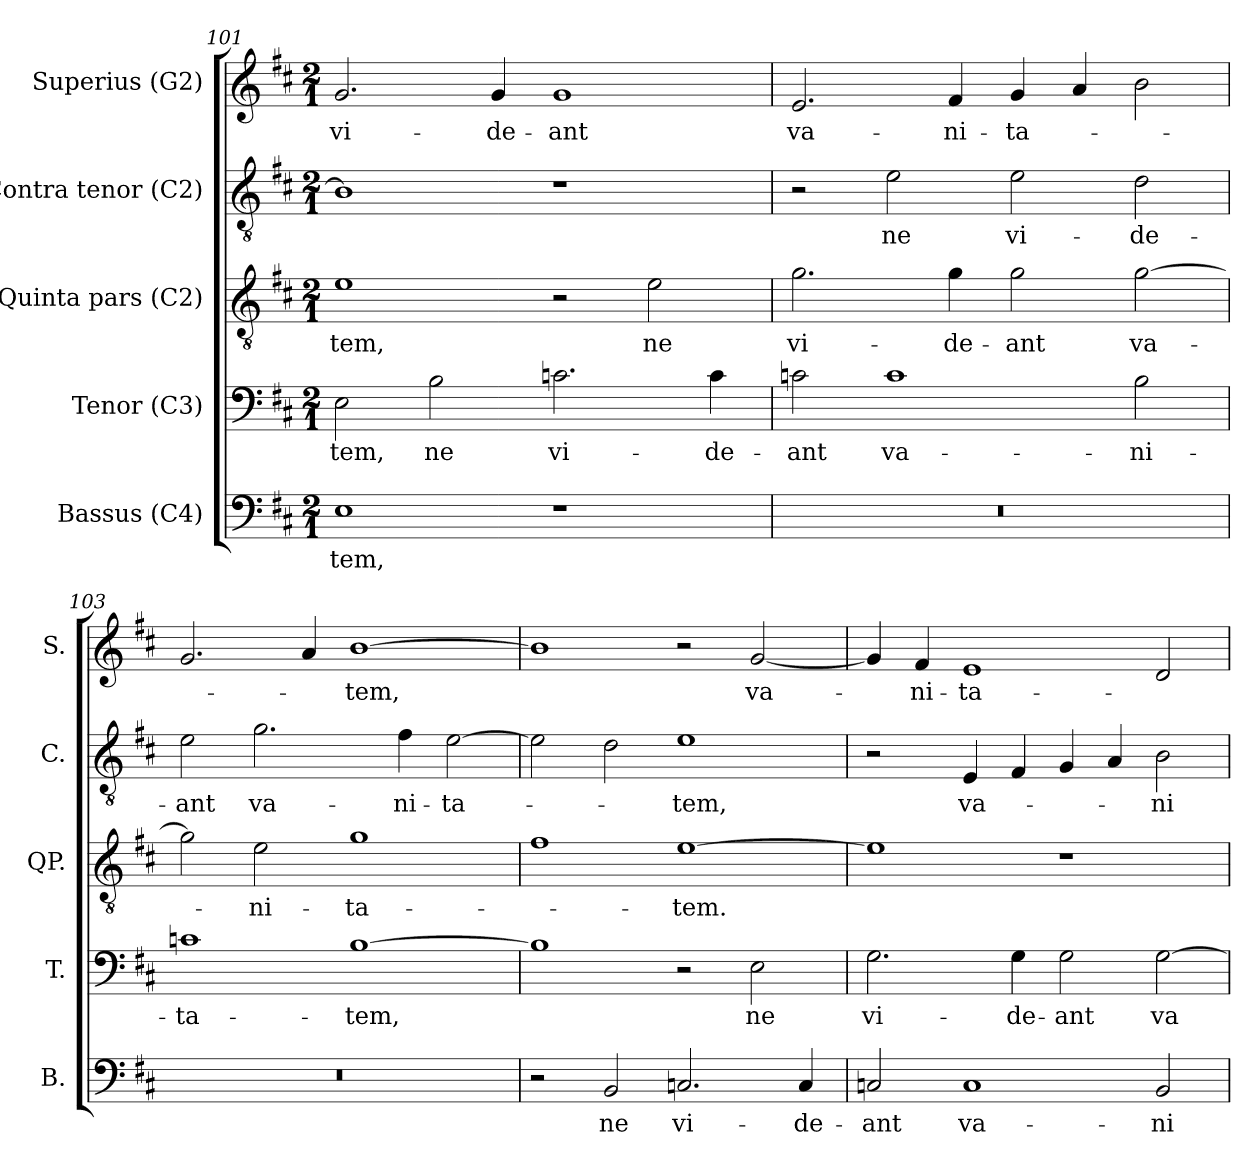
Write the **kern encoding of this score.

**kern	**text	**kern	**text	**kern	**text	**kern	**text	**kern	**text
*part5	*part5	*part4	*part4	*part3	*part3	*part2	*part2	*part1	*part1
*staff5	*staff5	*staff4	*staff4	*staff3	*staff3	*staff2	*staff2	*staff1	*staff1
*I"Bassus (C4)	*	*I"Tenor (C3)	*	*I"Quinta pars (C2)	*	*I"Contra tenor (C2)	*	*I"Superius (G2)	*
*I'B.	*	*I'T.	*	*I'QP.	*	*I'C.	*	*I'S.	*
*clefF4	*	*clefF4	*	*clefGv2	*	*clefGv2	*	*clefG2	*
*	*	*ITrd7c12	*	*ITrd7c12	*	*ITrd7c12	*	*	*
*k[f#c#]	*	*k[f#c#]	*	*k[f#c#]	*	*k[f#c#]	*	*k[f#c#]	*
*D:	*	*D:	*	*D:	*	*D:	*	*D:	*
*M2/1	*	*M2/1	*	*M2/1	*	*M2/1	*	*M2/1	*
=101	=101	=101	=101	=101	=101	=101	=101	=101	=101
!	!LO:LY:b:color=#000000	!	!	!	!	!	!	!	!
!	!	!	!LO:LY:b:color=#000000	!	!	!	!	!	!
!	!	!	!	!	!LO:LY:b:color=#000000	!	!	!	!
!	!	!	!	!	!	!	!	!	!LO:LY:b:color=#000000
1Ei	-tem,	2EEi\	-tem,	1Ei	-tem,	1BBi]	.	2.gi/	vi-
!	!	!	!LO:LY:b:color=#000000	!	!	!	!	!	!
.	.	2BBi\	ne	.	.	.	.	.	.
!	!	!	!	!	!	!	!	!	!LO:LY:b:color=#000000
.	.	.	.	.	.	.	.	4gi/	-de-
!	!	!	!LO:LY:b:color=#000000	!	!	!	!	!	!
!	!	!	!	!	!	!	!	!	!LO:LY:b:color=#000000
1r	.	2.Cni\	vi-	2r	.	1r	.	1gi	-ant
!	!	!	!	!	!LO:LY:b:color=#000000	!	!	!	!
.	.	.	.	2Ei\	ne	.	.	.	.
!	!	!	!LO:LY:b:color=#000000	!	!	!	!	!	!
.	.	4Ci\	-de-	.	.	.	.	.	.
!!LO:LB:g=z
=102	=102	=102	=102	=102	=102	=102	=102	=102	=102
!LO:N:vis=1	!	!	!	!	!	!	!	!	!
!	!	!	!LO:LY:b:color=#000000	!	!	!	!	!	!
!	!	!	!	!	!LO:LY:b:color=#000000	!	!	!	!
!	!	!	!	!	!	!	!	!	!LO:LY:b:color=#000000
0r	.	2Ci\	-ant	2.Gi\	vi-	2r	.	2.ei/	va-
!	!	!	!LO:LY:b:color=#000000	!	!	!	!	!	!
!	!	!	!	!	!	!	!LO:LY:b:color=#000000	!	!
.	.	1Ci	va-	.	.	2Ei\	ne	.	.
!	!	!	!	!	!LO:LY:b:color=#000000	!	!	!	!
!	!	!	!	!	!	!	!	!	!LO:LY:b:color=#000000
.	.	.	.	4Gi\	-de-	.	.	4f#i/	-ni-
!	!	!	!	!	!LO:LY:b:color=#000000	!	!	!	!
!	!	!	!	!	!	!	!LO:LY:b:color=#000000	!	!
!	!	!	!	!	!	!	!	!	!LO:LY:b:color=#000000
.	.	.	.	2Gi\	-ant	2Ei\	vi-	4gi/	-ta-
.	.	.	.	.	.	.	.	4ai/	.
!	!	!	!LO:LY:b:color=#000000	!	!	!	!	!	!
!	!	!	!	!	!LO:LY:b:color=#000000	!	!	!	!
!	!	!	!	!	!	!	!LO:LY:b:color=#000000	!	!
.	.	2BBi\	-ni-	[2Gi\	va-	2Di\	-de-	2bi\	.
=103	=103	=103	=103	=103	=103	=103	=103	=103	=103
!LO:N:vis=1	!	!	!	!	!	!	!	!	!
!	!	!	!LO:LY:b:color=#000000	!	!	!	!	!	!
!	!	!	!	!	!	!	!LO:LY:b:color=#000000	!	!
0r	.	1Ci	-ta-	2Gi\]	.	2Ei\	-ant	2.gi/	.
!	!	!	!	!	!LO:LY:b:color=#000000	!	!	!	!
!	!	!	!	!	!	!	!LO:LY:b:color=#000000	!	!
.	.	.	.	2Ei\	-ni-	2.Gi\	va-	.	.
.	.	.	.	.	.	.	.	4ai/	.
!	!	!	!LO:LY:b:color=#000000	!	!	!	!	!	!
!	!	!	!	!	!LO:LY:b:color=#000000	!	!	!	!
!	!	!	!	!	!	!	!	!	!LO:LY:b:color=#000000
.	.	[1BBi	-tem,	1Gi	-ta-	.	.	[1bi	-tem,
!	!	!	!	!	!	!	!LO:LY:b:color=#000000	!	!
.	.	.	.	.	.	4F#i\	-ni-	.	.
!	!	!	!	!	!	!	!LO:LY:b:color=#000000	!	!
.	.	.	.	.	.	[2Ei\	-ta-	.	.
=104	=104	=104	=104	=104	=104	=104	=104	=104	=104
2r	.	1BBi]	.	1F#i	.	2Ei\]	.	1bi]	.
!	!LO:LY:b:color=#000000	!	!	!	!	!	!	!	!
2BBi/	ne	.	.	.	.	2Di\	.	.	.
!	!LO:LY:b:color=#000000	!	!	!	!	!	!	!	!
!	!	!	!	!	!LO:LY:b:color=#000000	!	!	!	!
!	!	!	!	!	!	!	!LO:LY:b:color=#000000	!	!
2.Cni/	vi-	2r	.	[1Ei	-tem.	1Ei	-tem,	2r	.
!	!	!	!LO:LY:b:color=#000000	!	!	!	!	!	!
!	!	!	!	!	!	!	!	!	!LO:LY:b:color=#000000
.	.	2EEi\	ne	.	.	.	.	[2gi/	va-
!	!LO:LY:b:color=#000000	!	!	!	!	!	!	!	!
4Ci/	-de-	.	.	.	.	.	.	.	.
=105	=105	=105	=105	=105	=105	=105	=105	=105	=105
!	!LO:LY:b:color=#000000	!	!	!	!	!	!	!	!
!	!	!	!LO:LY:b:color=#000000	!	!	!	!	!	!
2Ci/	-ant	2.GGi\	vi-	1Ei]	.	2r	.	4gi/]	.
!	!	!	!	!	!	!	!	!	!LO:LY:b:color=#000000
.	.	.	.	.	.	.	.	4f#i/	-ni-
!	!LO:LY:b:color=#000000	!	!	!	!	!	!	!	!
!	!	!	!	!	!	!	!LO:LY:b:color=#000000	!	!
!	!	!	!	!	!	!	!	!	!LO:LY:b:color=#000000
1Ci	va-	.	.	.	.	4EEi/	va-	1ei	-ta-
!	!	!	!LO:LY:b:color=#000000	!	!	!	!	!	!
.	.	4GGi\	-de-	.	.	4FF#i/	.	.	.
!	!	!	!LO:LY:b:color=#000000	!	!	!	!	!	!
.	.	2GGi\	-ant	1r	.	4GGi/	.	.	.
.	.	.	.	.	.	4AAi/	.	.	.
!	!LO:LY:b:color=#000000	!	!	!	!	!	!	!	!
!	!	!	!LO:LY:b:color=#000000	!	!	!	!	!	!
!	!	!	!	!	!	!	!LO:LY:b:color=#000000	!	!
2BBi/	-ni-	[2GGi\	va-	.	.	2BBi\	-ni-	2di/	.
=	=	=	=	=	=	=	=	=	=
*-	*-	*-	*-	*-	*-	*-	*-	*-	*-
